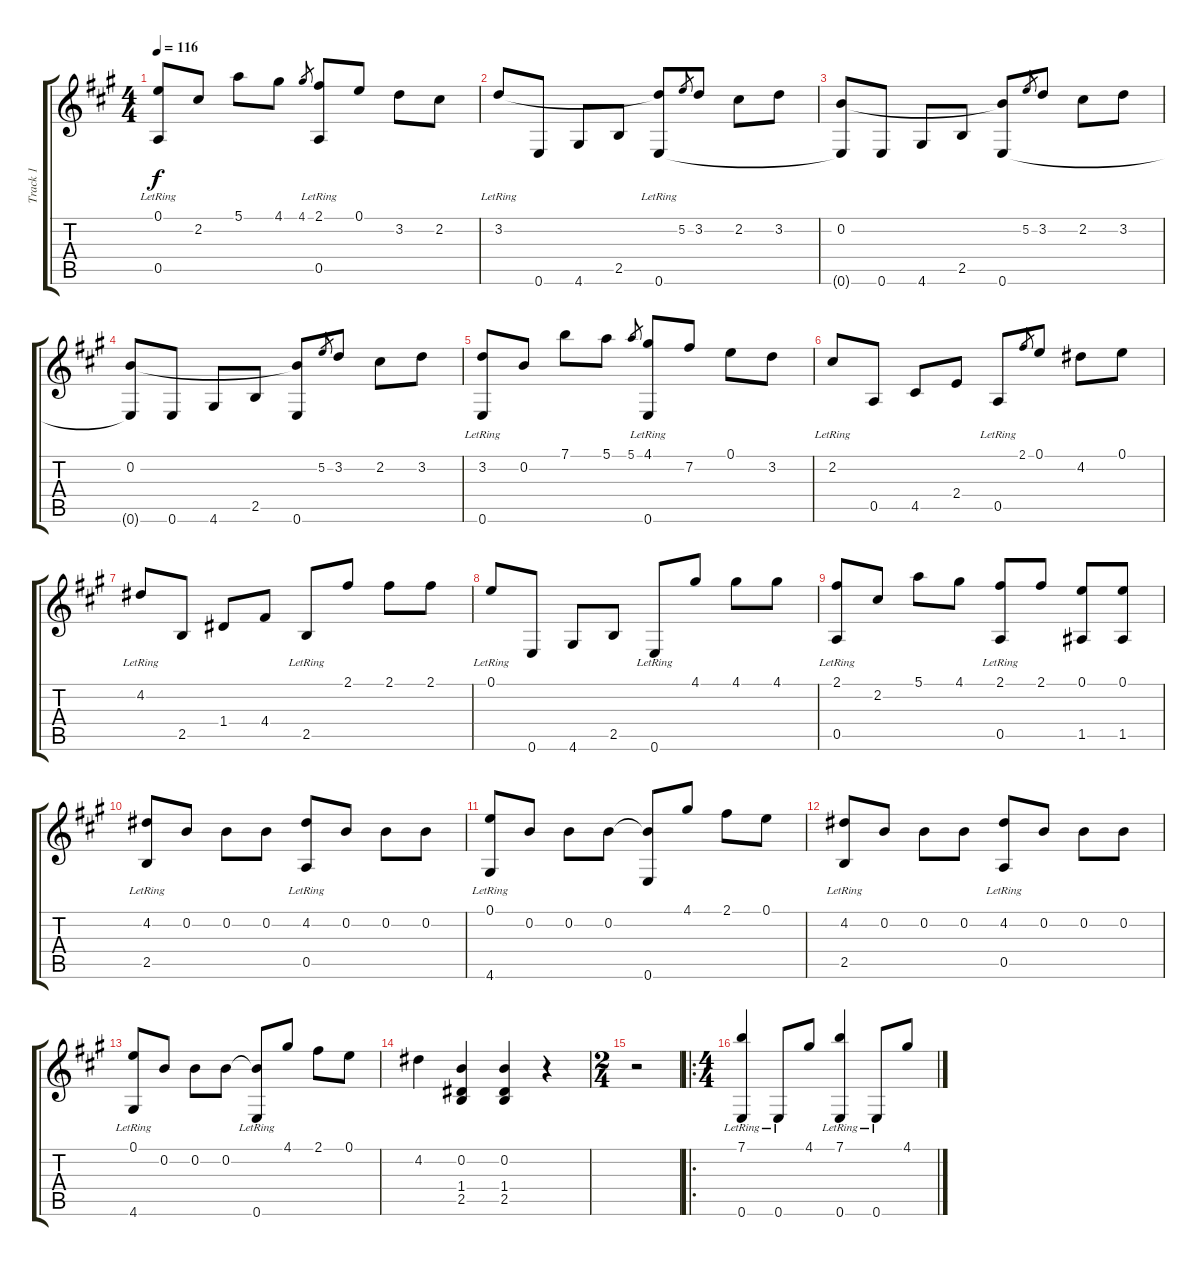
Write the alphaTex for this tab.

\track ("Track 1" "Track 1") {instrument acousticguitarnylon}
\staff {score tabs}
\tuning (E4 B3 G3 D3 A2 E2) {hide}
\ts (4 4)
\tempo 116
\clef g2
\ks a
(0.1 0.5{lr}).8{dy f} 2.2.8 5.1.8 4.1.8 4.1.8{gr} (2.1 0.5{lr}).8 0.1.8 3.2.8 2.2.8 |
3.2{lr}.8 0.6.8 4.6.8 2.5.8 (3.2{t} 0.6{lr}).8 5.2.8{gr} 3.2.8 2.2.8 3.2.8 |
(0.2 0.6{t}).8 0.6.8 4.6.8 2.5.8 (0.2{t} 0.6).8 5.2.8{gr} 3.2.8 2.2.8 3.2.8 |
(0.2 0.6{t}).8 0.6.8 4.6.8 2.5.8 (0.2{t} 0.6).8 5.2.8{gr} 3.2.8 2.2.8 3.2.8 |
(3.2 0.6{lr}).8 0.2.8 7.1.8 5.1.8 5.1.8{gr} (4.1 0.6{lr}).8 7.2.8 0.1.8 3.2.8 |
2.2{lr}.8 0.5.8 4.5.8 2.4.8 0.5{lr}.8 2.1.8{gr} 0.1.8 4.2.8 0.1.8 |
4.2{lr}.8 2.5.8 1.4.8 4.4.8 2.5{lr}.8 2.1.8 2.1.8 2.1.8 |
0.1{lr}.8 0.6.8 4.6.8 2.5.8 0.6{lr}.8 4.1.8 4.1.8 4.1.8 |
(2.1 0.5{lr}).8 2.2.8 5.1.8 4.1.8 (2.1 0.5{lr}).8 2.1.8 (0.1 1.5).8 (0.1 1.5).8 |
(4.2 2.5{lr}).8 0.2.8 0.2.8 0.2.8 (4.2 0.5{lr}).8 0.2.8 0.2.8 0.2.8 |
(0.1 4.6{lr}).8 0.2.8 0.2.8 0.2.8 (0.2{t} 0.6).8 4.1.8 2.1.8 0.1.8 |
(4.2 2.5{lr}).8 0.2.8 0.2.8 0.2.8 (4.2 0.5{lr}).8 0.2.8 0.2.8 0.2.8 |
(0.1 4.6{lr}).8 0.2.8 0.2.8 0.2.8 (0.2{t} 0.6{lr}).8 4.1.8 2.1.8 0.1.8 |
4.2.4 (0.2 1.4 2.5).4 (0.2 1.4 2.5).4 r.4 |
\ts (2 4)
r.2 |
\ro
\ts (4 4)
(7.1{lr} 0.6).4 0.6{lr}.8 4.1.8 (7.1{lr} 0.6).4 0.6{lr}.8 4.1.8
